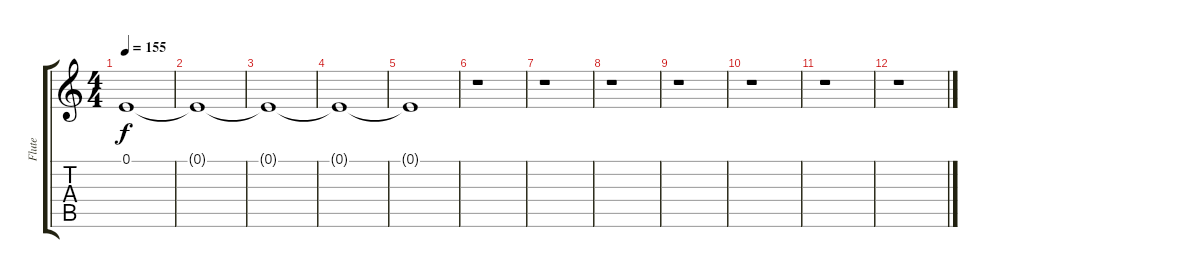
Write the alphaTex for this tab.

\track ("Flute" "Flute") {instrument flute}
\staff {score tabs}
\tuning (E4 B3 G3 D3 A2 E2) {hide}
\ts (4 4)
\tempo 155
\clef g2
\ks c
0.1{t}.1{dy f} |
0.1{t}.1 |
0.1{t}.1 |
0.1{t}.1 |
0.1{t}.1 |
r.1 |
r.1 |
r.1 |
r.1 |
r.1 |
r.1 |
r.1
